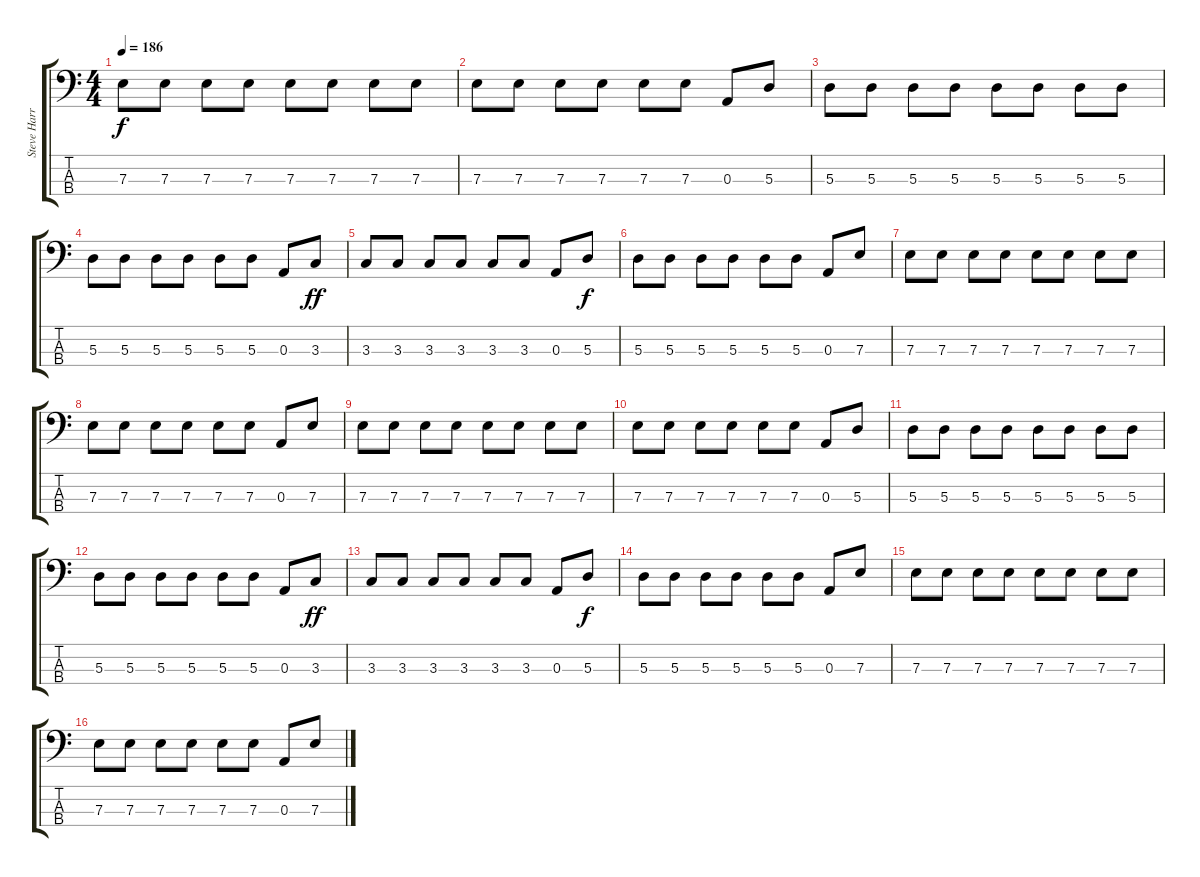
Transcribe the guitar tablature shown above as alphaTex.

\track ("Steve Harris" "Steve Harr") {instrument electricbassfinger}
\staff {score tabs}
\tuning (G2 D2 A1 E1) {hide}
\ts (4 4)
\tempo 186
\clef f4
\ks c
7.3.8{dy f} 7.3.8 7.3.8 7.3.8 7.3.8 7.3.8 7.3.8 7.3.8 |
7.3.8 7.3.8 7.3.8 7.3.8 7.3.8 7.3.8 0.3.8 5.3.8 |
5.3.8 5.3.8 5.3.8 5.3.8 5.3.8 5.3.8 5.3.8 5.3.8 |
5.3.8 5.3.8 5.3.8 5.3.8 5.3.8 5.3.8 0.3.8 3.3.8{dy ff} |
3.3.8 3.3.8 3.3.8 3.3.8 3.3.8 3.3.8 0.3.8 5.3.8{dy f} |
5.3.8 5.3.8 5.3.8 5.3.8 5.3.8 5.3.8 0.3.8 7.3.8 |
7.3.8 7.3.8 7.3.8 7.3.8 7.3.8 7.3.8 7.3.8 7.3.8 |
7.3.8 7.3.8 7.3.8 7.3.8 7.3.8 7.3.8 0.3.8 7.3.8 |
7.3.8 7.3.8 7.3.8 7.3.8 7.3.8 7.3.8 7.3.8 7.3.8 |
7.3.8 7.3.8 7.3.8 7.3.8 7.3.8 7.3.8 0.3.8 5.3.8 |
5.3.8 5.3.8 5.3.8 5.3.8 5.3.8 5.3.8 5.3.8 5.3.8 |
5.3.8 5.3.8 5.3.8 5.3.8 5.3.8 5.3.8 0.3.8 3.3.8{dy ff} |
3.3.8 3.3.8 3.3.8 3.3.8 3.3.8 3.3.8 0.3.8 5.3.8{dy f} |
5.3.8 5.3.8 5.3.8 5.3.8 5.3.8 5.3.8 0.3.8 7.3.8 |
7.3.8 7.3.8 7.3.8 7.3.8 7.3.8 7.3.8 7.3.8 7.3.8 |
7.3.8 7.3.8 7.3.8 7.3.8 7.3.8 7.3.8 0.3.8 7.3.8
